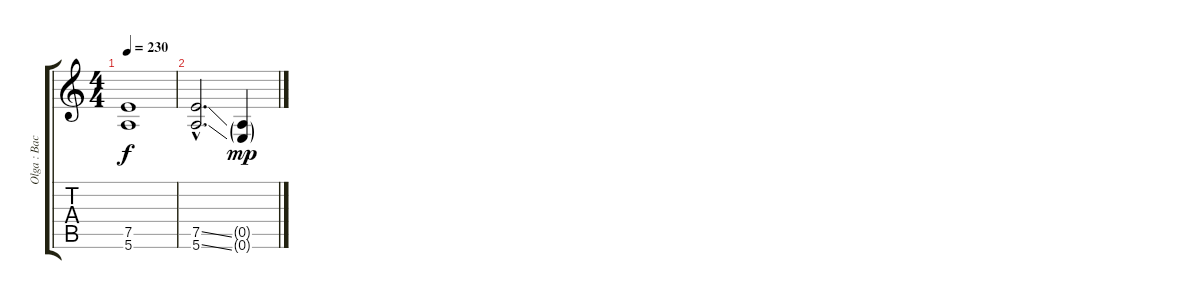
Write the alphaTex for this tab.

\track ("Olga : Backup Guitar" "Olga : Bac") {instrument overdrivenguitar}
\staff {score tabs}
\tuning (E4 B3 G3 D3 A2 E2) {hide}
\ts (4 4)
\tempo 230
\clef g2
\ks c
(7.5{t} 5.6{t}).1{dy f} |
(7.5{ss hac} 5.6{ss hac}).2{d} (0.5{g} 0.6{g}).4{dy mp}
